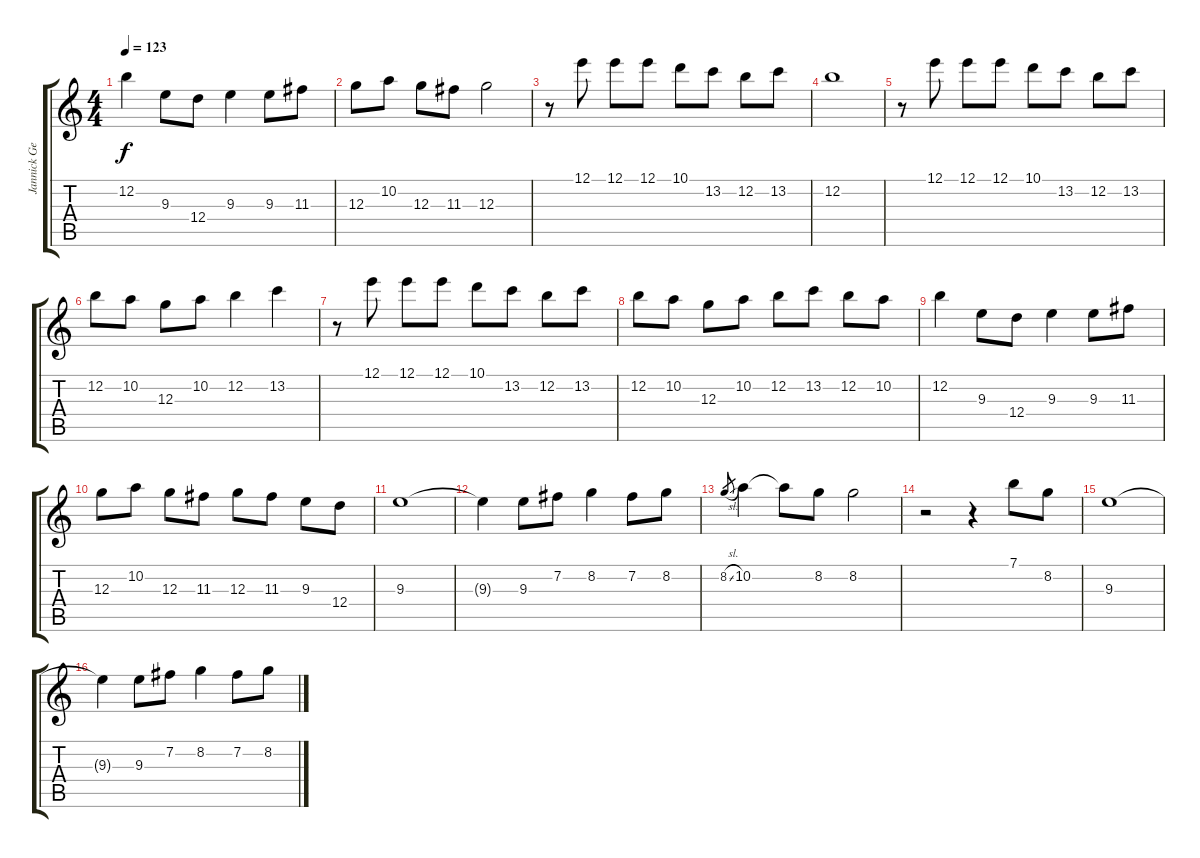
\track ("Jannick Gers" "Jannick Ge") {instrument distortionguitar}
\staff {score tabs}
\tuning (E4 B3 G3 D3 A2 E2) {hide}
\ts (4 4)
\tempo 123
\clef g2
\ks c
12.2.4{dy f} 9.3.8 12.4.8 9.3.4 9.3.8 11.3.8 |
12.3.8 10.2.8 12.3.8 11.3.8 12.3.2 |
r.8 12.1.8 12.1.8 12.1.8 10.1.8 13.2.8 12.2.8 13.2.8 |
12.2.1 |
r.8 12.1.8 12.1.8 12.1.8 10.1.8 13.2.8 12.2.8 13.2.8 |
12.2.8 10.2.8 12.3.8 10.2.8 12.2.4 13.2.4 |
r.8 12.1.8 12.1.8 12.1.8 10.1.8 13.2.8 12.2.8 13.2.8 |
12.2.8 10.2.8 12.3.8 10.2.8 12.2.8 13.2.8 12.2.8 10.2.8 |
12.2.4 9.3.8 12.4.8 9.3.4 9.3.8 11.3.8 |
12.3.8 10.2.8 12.3.8 11.3.8 12.3.8 11.3.8 9.3.8 12.4.8 |
9.3.1 |
9.3{t}.4 9.3.8 7.2.8 8.2.4 7.2.8 8.2.8 |
8.2{sl}.8{gr} 10.2.4 10.2{t}.8 8.2.8 8.2.2 |
r.2 r.4 7.1.8 8.2.8 |
9.3.1 |
9.3{t}.4 9.3.8 7.2.8 8.2.4 7.2.8 8.2.8
